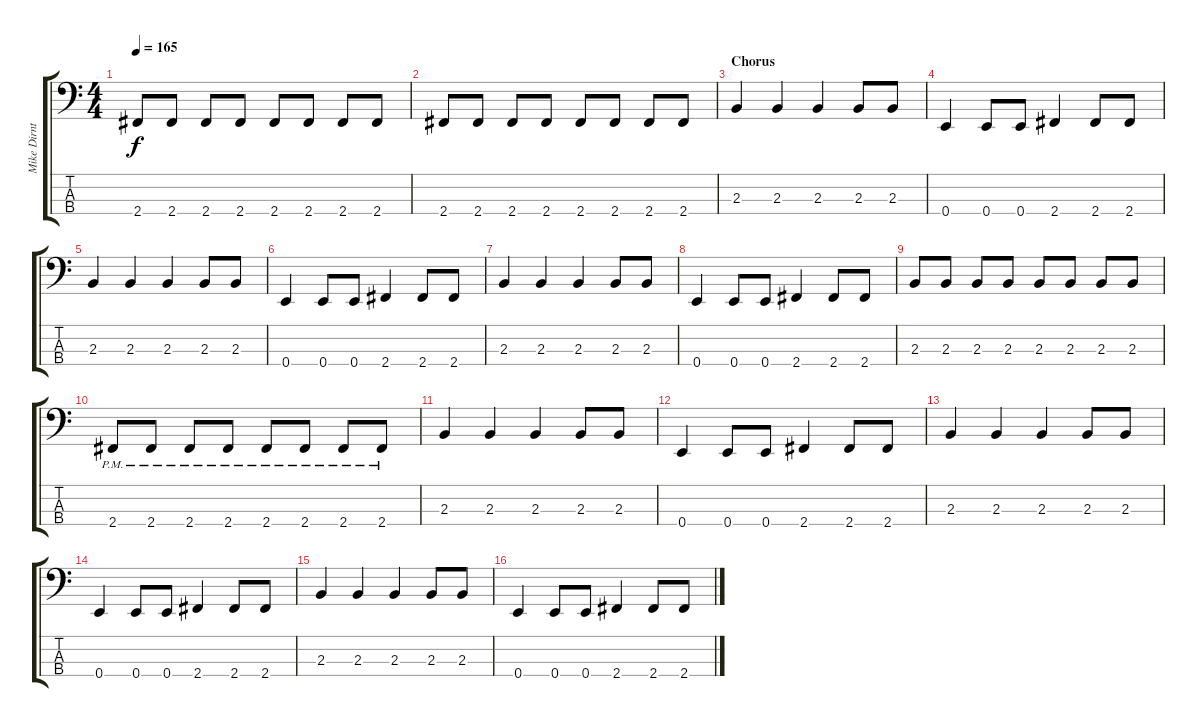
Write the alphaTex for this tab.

\track ("Mike Dirnt (Bass)" "Mike Dirnt") {instrument electricbassfinger}
\staff {score tabs}
\tuning (G2 D2 A1 E1) {hide}
\ts (4 4)
\tempo 165
\clef f4
\ks c
2.4.8{dy f} 2.4.8 2.4.8 2.4.8 2.4.8 2.4.8 2.4.8 2.4.8 |
2.4.8 2.4.8 2.4.8 2.4.8 2.4.8 2.4.8 2.4.8 2.4.8 |
\section ("" "Chorus")
2.3.4 2.3.4 2.3.4 2.3.8 2.3.8 |
0.4.4 0.4.8 0.4.8 2.4.4 2.4.8 2.4.8 |
2.3.4 2.3.4 2.3.4 2.3.8 2.3.8 |
0.4.4 0.4.8 0.4.8 2.4.4 2.4.8 2.4.8 |
2.3.4 2.3.4 2.3.4 2.3.8 2.3.8 |
0.4.4 0.4.8 0.4.8 2.4.4 2.4.8 2.4.8 |
2.3.8 2.3.8 2.3.8 2.3.8 2.3.8 2.3.8 2.3.8 2.3.8 |
2.4{pm}.8 2.4{pm}.8 2.4{pm}.8 2.4{pm}.8 2.4{pm}.8 2.4{pm}.8 2.4{pm}.8 2.4{pm}.8 |
2.3.4 2.3.4 2.3.4 2.3.8 2.3.8 |
0.4.4 0.4.8 0.4.8 2.4.4 2.4.8 2.4.8 |
2.3.4 2.3.4 2.3.4 2.3.8 2.3.8 |
0.4.4 0.4.8 0.4.8 2.4.4 2.4.8 2.4.8 |
2.3.4 2.3.4 2.3.4 2.3.8 2.3.8 |
0.4.4 0.4.8 0.4.8 2.4.4 2.4.8 2.4.8
